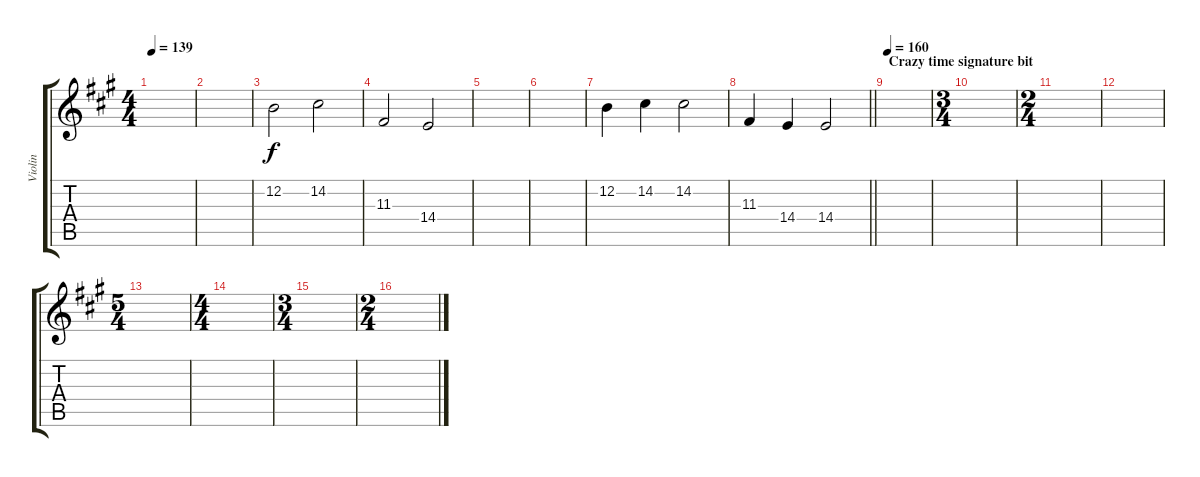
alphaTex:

\track ("Violin" "Violin") {instrument violin}
\staff {score tabs}
\tuning (E4 B3 G3 D3 A2 E2) {hide}
\ts (4 4)
\tempo 139
\clef g2
\ks a
|
|
12.2.2 14.2.2 |
11.3.2 14.4.2 |
|
|
12.2.4 14.2.4 14.2.2 |
\barLineRight lightlight
11.3.4 14.4.4 14.4.2 |
\section ("" "Crazy time signature bit")
\tempo 160
|
\ts (3 4)
|
\ts (2 4)
|
|
\ts (5 4)
|
\ts (4 4)
|
\ts (3 4)
|
\ts (2 4)
